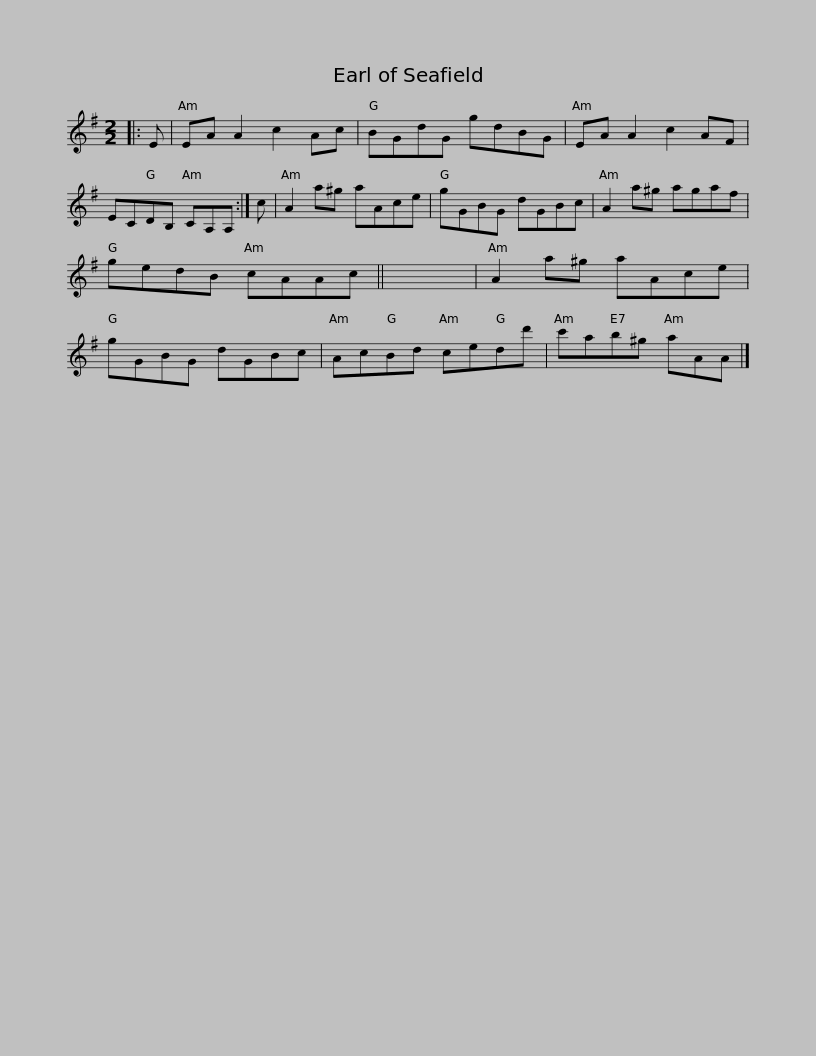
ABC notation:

X:1
L:1/8
M:2/2
I:linebreak $
K:G
V:1 treble
V:1
|: E | EA A2 c2 Ac | BGdG gdBG | EA A2 c2 AF | ECDB, CA,A, :| %5
 c | A2 a^g aAce |$ gGBG dGBc | A2 a^g agaf | gedB cAAc || %10
 x8 | A2 a^g aAce | gGBG dGBc |$ AcBd cedd' | c'ab^g aAA |] %15
